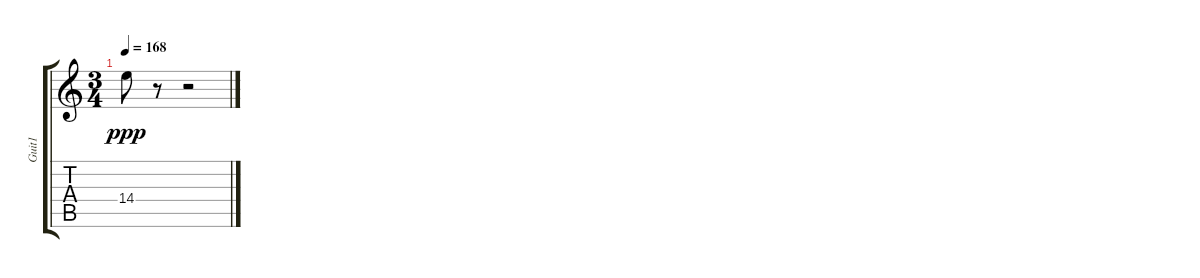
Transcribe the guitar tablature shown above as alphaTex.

\track ("Guit1" "Guit1") {instrument overdrivenguitar}
\staff {score tabs}
\tuning (E4 B3 G3 D3 A2 E2) {hide}
\ts (3 4)
\tempo 168
\clef g2
\ks c
14.4.8{dy ppp} r.8 r.2
